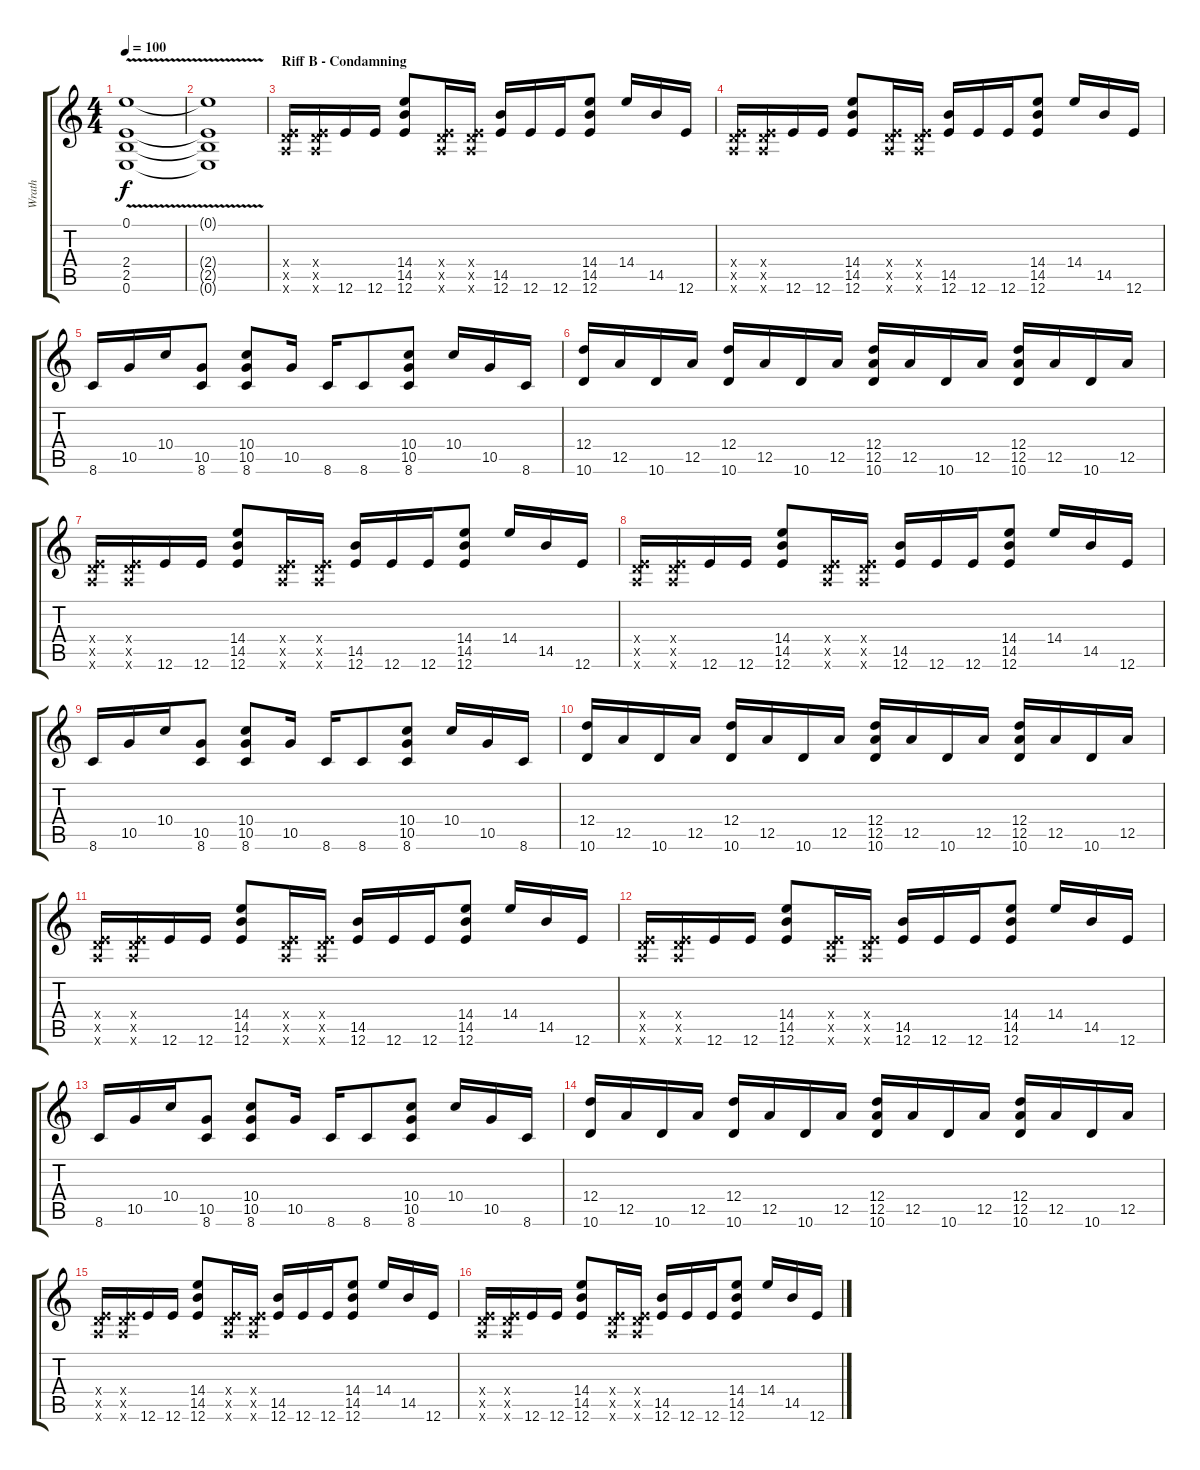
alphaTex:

\track ("Wrath" "Wrath") {instrument overdrivenguitar}
\staff {score tabs}
\tuning (E4 B3 G3 D3 A2 E2) {hide}
\ts (4 4)
\tempo 100
\clef g2
\ks c
(0.1{v} 2.4 2.5 0.6).1{dy f volume 14} |
(0.1{t} 2.4{t} 2.5{t} 0.6{t}).1 |
\section ("" "Riff B - Condamning")
(0.4{x} 0.5{x} 12.6{x}).16 (0.4{x} 0.5{x} 12.6{x}).16 12.6.16 12.6.16 (14.4 14.5 12.6).8 (0.4{x} 0.5{x} 12.6{x}).16 (0.4{x} 0.5{x} 12.6{x}).16 (14.5 12.6).16 12.6.16 12.6.16 (14.4 14.5 12.6).8 14.4.16 14.5.16 12.6.16 |
(0.4{x} 0.5{x} 12.6{x}).16 (0.4{x} 0.5{x} 12.6{x}).16 12.6.16 12.6.16 (14.4 14.5 12.6).8 (0.4{x} 0.5{x} 12.6{x}).16 (0.4{x} 0.5{x} 12.6{x}).16 (14.5 12.6).16 12.6.16 12.6.16 (14.4 14.5 12.6).8 14.4.16 14.5.16 12.6.16 |
8.6.16 10.5.16 10.4.16 (10.5 8.6).8 (10.4 10.5 8.6).8 10.5.16 8.6.16 8.6.8 (10.4 10.5 8.6).8 10.4.16 10.5.16 8.6.16 |
(12.4 10.6).16 12.5.16 10.6.16 12.5.16 (12.4 10.6).16 12.5.16 10.6.16 12.5.16 (12.4 12.5 10.6).16 12.5.16 10.6.16 12.5.16 (12.4 12.5 10.6).16 12.5.16 10.6.16 12.5.16 |
(0.4{x} 0.5{x} 12.6{x}).16 (0.4{x} 0.5{x} 12.6{x}).16 12.6.16 12.6.16 (14.4 14.5 12.6).8 (0.4{x} 0.5{x} 12.6{x}).16 (0.4{x} 0.5{x} 12.6{x}).16 (14.5 12.6).16 12.6.16 12.6.16 (14.4 14.5 12.6).8 14.4.16 14.5.16 12.6.16 |
(0.4{x} 0.5{x} 12.6{x}).16 (0.4{x} 0.5{x} 12.6{x}).16 12.6.16 12.6.16 (14.4 14.5 12.6).8 (0.4{x} 0.5{x} 12.6{x}).16 (0.4{x} 0.5{x} 12.6{x}).16 (14.5 12.6).16 12.6.16 12.6.16 (14.4 14.5 12.6).8 14.4.16 14.5.16 12.6.16 |
8.6.16 10.5.16 10.4.16 (10.5 8.6).8 (10.4 10.5 8.6).8 10.5.16 8.6.16 8.6.8 (10.4 10.5 8.6).8 10.4.16 10.5.16 8.6.16 |
(12.4 10.6).16 12.5.16 10.6.16 12.5.16 (12.4 10.6).16 12.5.16 10.6.16 12.5.16 (12.4 12.5 10.6).16 12.5.16 10.6.16 12.5.16 (12.4 12.5 10.6).16 12.5.16 10.6.16 12.5.16 |
(0.4{x} 0.5{x} 12.6{x}).16 (0.4{x} 0.5{x} 12.6{x}).16 12.6.16 12.6.16 (14.4 14.5 12.6).8 (0.4{x} 0.5{x} 12.6{x}).16 (0.4{x} 0.5{x} 12.6{x}).16 (14.5 12.6).16 12.6.16 12.6.16 (14.4 14.5 12.6).8 14.4.16 14.5.16 12.6.16 |
(0.4{x} 0.5{x} 12.6{x}).16 (0.4{x} 0.5{x} 12.6{x}).16 12.6.16 12.6.16 (14.4 14.5 12.6).8 (0.4{x} 0.5{x} 12.6{x}).16 (0.4{x} 0.5{x} 12.6{x}).16 (14.5 12.6).16 12.6.16 12.6.16 (14.4 14.5 12.6).8 14.4.16 14.5.16 12.6.16 |
8.6.16 10.5.16 10.4.16 (10.5 8.6).8 (10.4 10.5 8.6).8 10.5.16 8.6.16 8.6.8 (10.4 10.5 8.6).8 10.4.16 10.5.16 8.6.16 |
(12.4 10.6).16 12.5.16 10.6.16 12.5.16 (12.4 10.6).16 12.5.16 10.6.16 12.5.16 (12.4 12.5 10.6).16 12.5.16 10.6.16 12.5.16 (12.4 12.5 10.6).16 12.5.16 10.6.16 12.5.16 |
(0.4{x} 0.5{x} 12.6{x}).16 (0.4{x} 0.5{x} 12.6{x}).16 12.6.16 12.6.16 (14.4 14.5 12.6).8 (0.4{x} 0.5{x} 12.6{x}).16 (0.4{x} 0.5{x} 12.6{x}).16 (14.5 12.6).16 12.6.16 12.6.16 (14.4 14.5 12.6).8 14.4.16 14.5.16 12.6.16 |
(0.4{x} 0.5{x} 12.6{x}).16 (0.4{x} 0.5{x} 12.6{x}).16 12.6.16 12.6.16 (14.4 14.5 12.6).8 (0.4{x} 0.5{x} 12.6{x}).16 (0.4{x} 0.5{x} 12.6{x}).16 (14.5 12.6).16 12.6.16 12.6.16 (14.4 14.5 12.6).8 14.4.16 14.5.16 12.6.16
